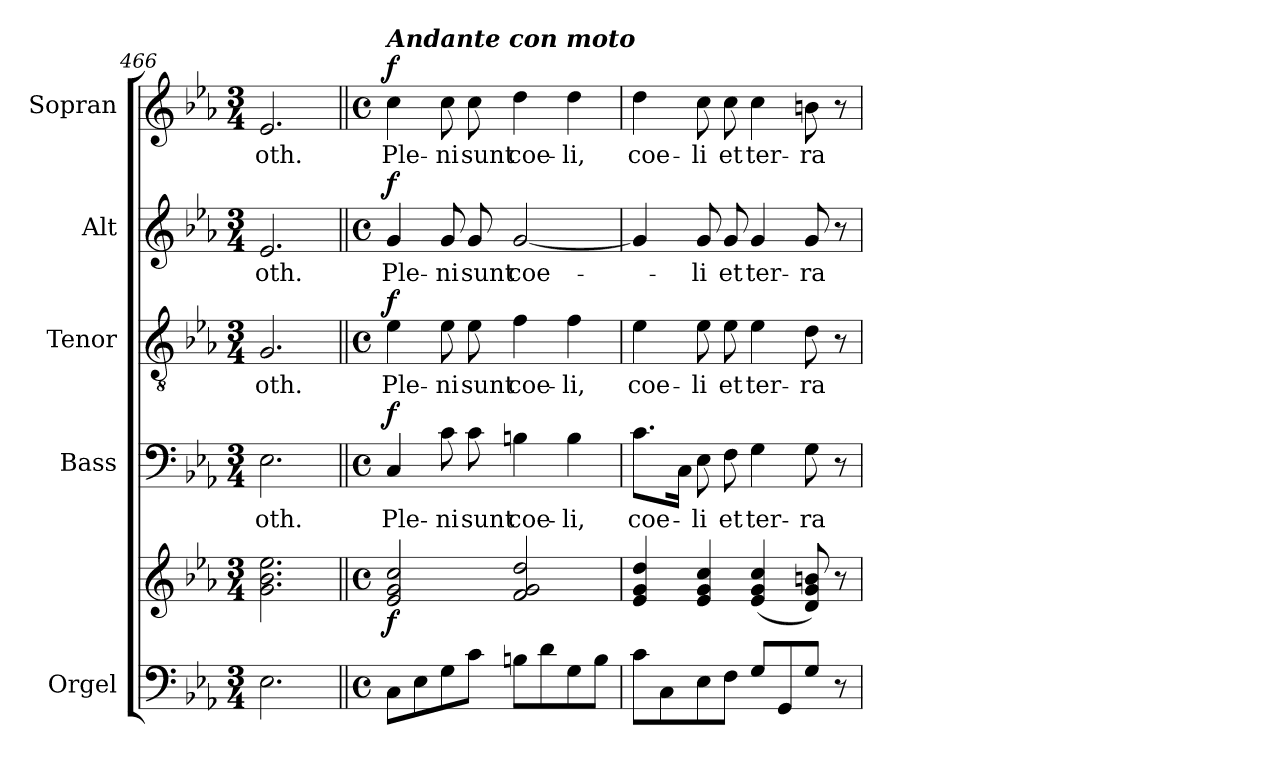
**kern	**kern	**dynam	**kern	**text	**dynam	**kern	**text	**dynam	**kern	**text	**dynam	**kern	**text	**dynam
*part5	*part5	*part5	*part4	*part4	*part4	*part3	*part3	*part3	*part2	*part2	*part2	*part1	*part1	*part1
*staff6	*staff5	*staff5/6	*staff4	*staff4	*staff4	*staff3	*staff3	*staff3	*staff2	*staff2	*staff2	*staff1	*staff1	*staff1
*I"Orgel	*	*	*I"Bass	*	*	*I"Tenor	*	*	*I"Alt	*	*	*I"Sopran	*	*
*I'Org.	*	*	*I'B.	*	*	*I'T.	*	*	*I'A.	*	*	*I'S.	*	*
*clefF4	*clefG2	*	*clefF4	*	*	*clefGv2	*	*	*clefG2	*	*	*clefG2	*	*
*k[b-e-a-]	*k[b-e-a-]	*	*k[b-e-a-]	*	*	*k[b-e-a-]	*	*	*k[b-e-a-]	*	*	*k[b-e-a-]	*	*
*E-:	*E-:	*	*E-:	*	*	*E-:	*	*	*E-:	*	*	*E-:	*	*
*M3/4	*M3/4	*	*M3/4	*	*	*M3/4	*	*	*M3/4	*	*	*M3/4	*	*
=466	=466	=466	=466	=466	=466	=466	=466	=466	=466	=466	=466	=466	=466	=466
!	!	!	!	!LO:LY:b	!	!	!LO:LY:b	!	!	!LO:LY:b	!	!	!LO:LY:b	!
2.E-\	2.g\ 2.b-\ 2.ee-\	.	2.E-\	-oth.	.	2.G/	-oth.	.	2.e-/	-oth.	.	2.e-/	-oth.	.
!!LO:PB:g=z
=467||	=467||	=467||	=467||	=467||	=467||	=467||	=467||	=467||	=467||	=467||	=467||	=467||	=467||	=467||
*M4/4	*M4/4	*	*M4/4	*	*	*M4/4	*	*	*M4/4	*	*	*M4/4	*	*
*met(c)	*met(c)	*	*met(c)	*	*	*met(c)	*	*	*met(c)	*	*	*met(c)	*	*
!	!	!	!	!	!	!	!	!	!	!	!	!LO:TX:a:Bi:t=Andante con moto	!	!
!	!	!LO:DY:b	!	!LO:LY:b	!LO:DY:a	!	!LO:LY:b	!LO:DY:a	!	!LO:LY:b	!LO:DY:a	!	!LO:LY:b	!LO:DY:a
8C\L	2e-/ 2g/ 2cc/	f	4C/	Ple-	f	4e-\	Ple-	f	4g/	Ple-	f	4cc\	Ple-	f
8E-\	.	.	.	.	.	.	.	.	.	.	.	.	.	.
!	!	!	!	!LO:LY:b	!	!	!LO:LY:b	!	!	!LO:LY:b	!	!	!LO:LY:b	!
8G\	.	.	8c\	-ni	.	8e-\	-ni	.	8g/	-ni	.	8cc\	-ni	.
!	!	!	!	!LO:LY:b	!	!	!LO:LY:b	!	!	!LO:LY:b	!	!	!LO:LY:b	!
8c\J	.	.	8c\	sunt	.	8e-\	sunt	.	8g/	sunt	.	8cc\	sunt	.
!	!	!	!	!LO:LY:b	!	!	!LO:LY:b	!	!	!LO:LY:b	!	!	!LO:LY:b	!
8Bn\L	2f/ 2g/ 2dd/	.	4Bn\	coe-	.	4f\	coe-	.	[2g/	coe-	.	4dd\	coe-	.
8d\	.	.	.	.	.	.	.	.	.	.	.	.	.	.
!	!	!	!	!LO:LY:b	!	!	!LO:LY:b	!	!	!	!	!	!LO:LY:b	!
8G\	.	.	4B\	-li,	.	4f\	-li,	.	.	.	.	4dd\	-li,	.
8B\J	.	.	.	.	.	.	.	.	.	.	.	.	.	.
=468	=468	=468	=468	=468	=468	=468	=468	=468	=468	=468	=468	=468	=468	=468
!	!	!	!	!LO:LY:b	!	!	!LO:LY:b	!	!	!	!	!	!LO:LY:b	!
8c\L	4e-/ 4g/ 4dd/	.	8.c\L	coe-	.	4e-\	coe-	.	4g/]	.	.	4dd\	coe-	.
8C\	.	.	.	.	.	.	.	.	.	.	.	.	.	.
.	.	.	16C\Jk	.	.	.	.	.	.	.	.	.	.	.
!	!	!	!	!LO:LY:b	!	!	!LO:LY:b	!	!	!LO:LY:b	!	!	!LO:LY:b	!
8E-\	4e-/ 4g/ 4cc/	.	8E-\	-li	.	8e-\	-li	.	8g/	-li	.	8cc\	-li	.
!	!	!	!	!LO:LY:b	!	!	!LO:LY:b	!	!	!LO:LY:b	!	!	!LO:LY:b	!
8F\J	.	.	8F\	et	.	8e-\	et	.	8g/	et	.	8cc\	et	.
!	!	!	!	!LO:LY:b	!	!	!LO:LY:b	!	!	!LO:LY:b	!	!	!LO:LY:b	!
8G/L	(<4e-/ 4g/ 4cc/	.	4G\	ter-	.	4e-\	ter-	.	4g/	ter-	.	4cc\	ter-	.
8GG/	.	.	.	.	.	.	.	.	.	.	.	.	.	.
!	!	!	!	!LO:LY:b	!	!	!LO:LY:b	!	!	!LO:LY:b	!	!	!LO:LY:b	!
8G/J	8d/ 8g/ 8bn/)	.	8G\	-ra	.	8d\	-ra	.	8g/	-ra	.	8bn\	-ra	.
8r	8r	.	8r	.	.	8r	.	.	8r	.	.	8r	.	.
=	=	=	=	=	=	=	=	=	=	=	=	=	=	=
*-	*-	*-	*-	*-	*-	*-	*-	*-	*-	*-	*-	*-	*-	*-
